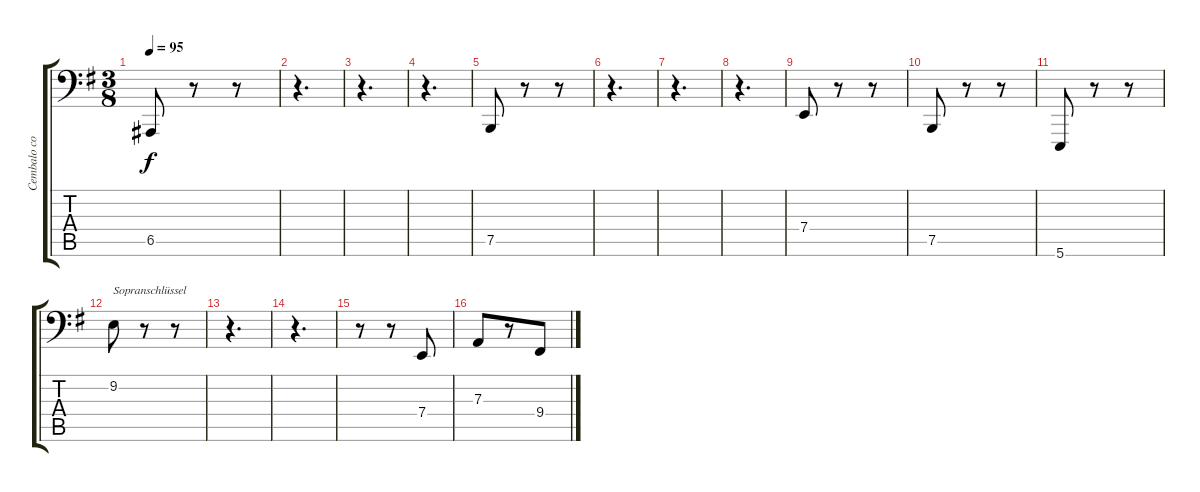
\track ("Cembalo concertato." "Cembalo co") {instrument harpsichord}
\staff {score tabs}
\tuning (C3 G2 D2 A1 E1 B0) {hide}
\ts (3 8)
\tempo 95
\clef f4
\ks g
6.5.8{dy f} r.8 r.8 |
r.4{d} |
r.4{d} |
r.4{d} |
7.5.8 r.8 r.8 |
r.4{d} |
r.4{d} |
r.4{d} |
7.4.8 r.8 r.8 |
7.5.8 r.8 r.8 |
5.6.8 r.8 r.8 |
9.2.8{txt "Sopranschlüssel"} r.8 r.8 |
r.4{d} |
r.4{d} |
r.8 r.8 7.4.8 |
7.3.8 r.8 9.4.8
